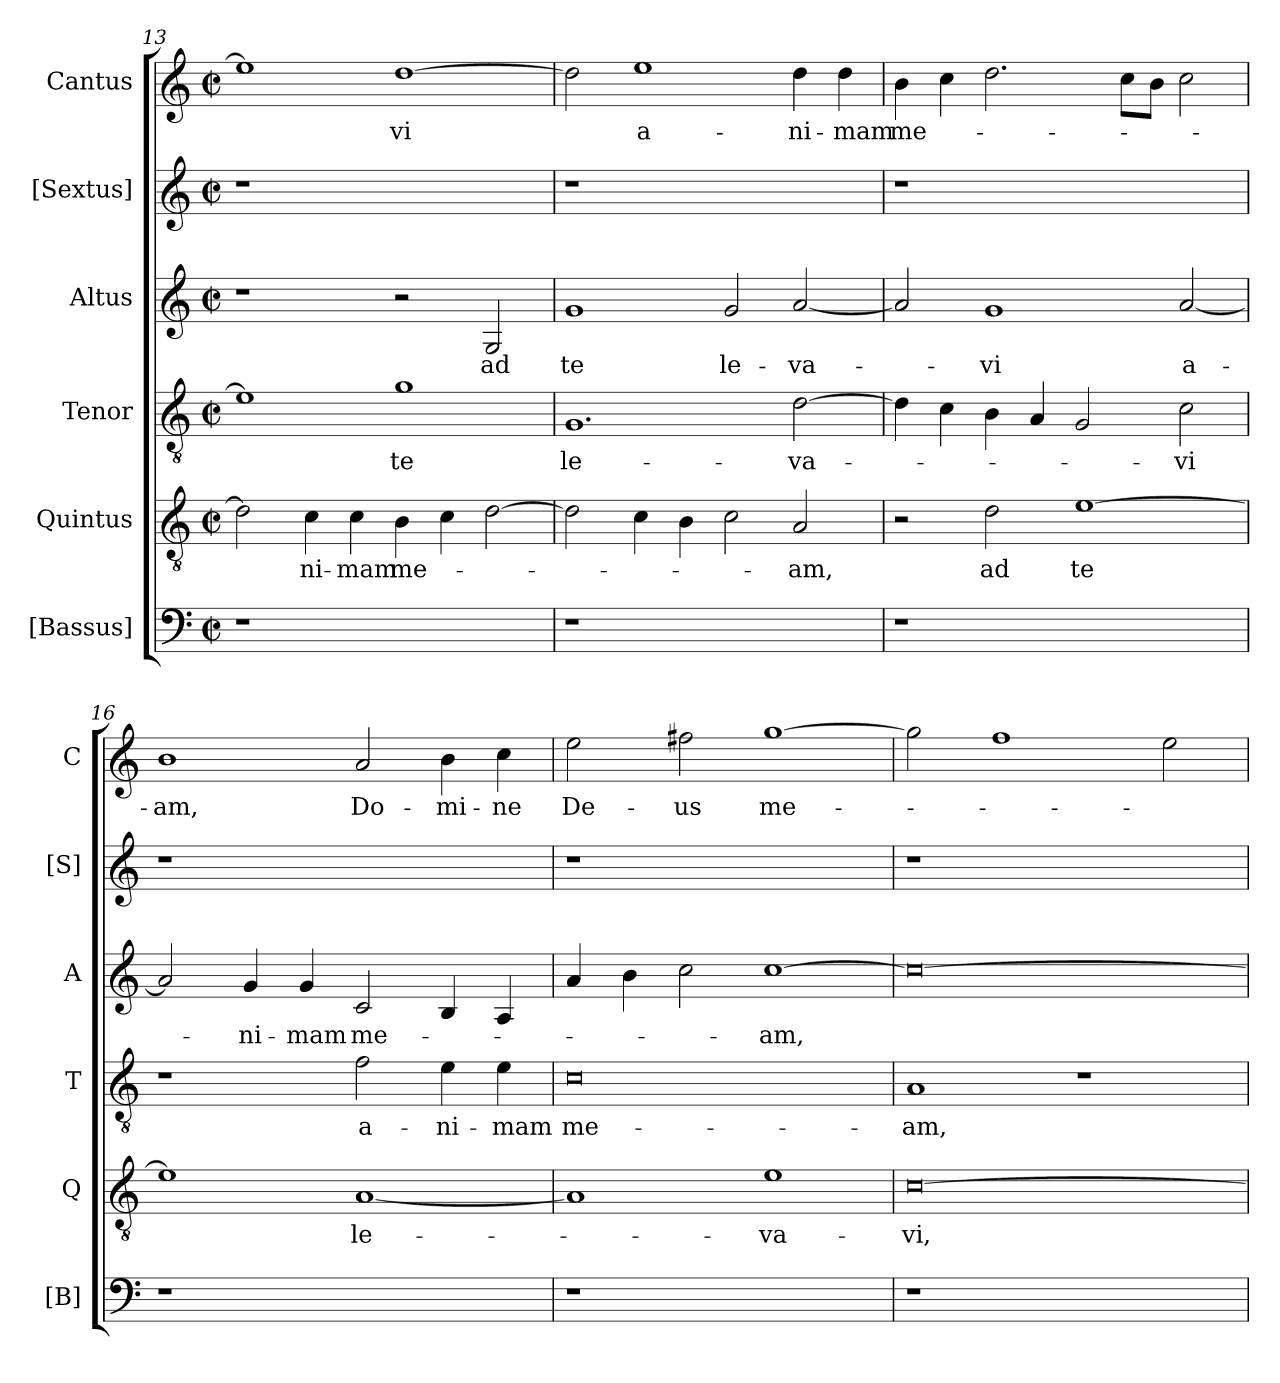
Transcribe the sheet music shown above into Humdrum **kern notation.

**kern	**kern	**text	**kern	**text	**kern	**text	**kern	**kern	**text
*part6	*part5	*part5	*part4	*part4	*part3	*part3	*part2	*part1	*part1
*staff6	*staff5	*staff5	*staff4	*staff4	*staff3	*staff3	*staff2	*staff1	*staff1
*I"[Bassus]	*I"Quintus	*	*I"Tenor	*	*I"Altus	*	*I"[Sextus]	*I"Cantus	*
*I'[B]	*I'Q	*	*I'T	*	*I'A	*	*I'[S]	*I'C	*
*clefF4	*clefGv2	*	*clefGv2	*	*clefG2	*	*clefG2	*clefG2	*
*k[]	*k[]	*	*k[]	*	*k[]	*	*k[]	*k[]	*
*C:	*C:	*	*C:	*	*C:	*	*C:	*C:	*
*M2/2	*M2/2	*	*M2/2	*	*M2/2	*	*M2/2	*M2/2	*
*met(c|)	*met(c|)	*	*met(c|)	*	*met(c|)	*	*met(c|)	*met(c|)	*
=13	=13	=13	=13	=13	=13	=13	=13	=13	=13
1r	2d\]	.	1e\]	.	1r	.	1r	1ee\]	.
.	4c\	-ni-	.	.	.	.	.	.	.
.	4c\	-mam	.	.	.	.	.	.	.
1ryy	4B\	me-	1g\	te	2r	.	1ryy	[1dd\	-vi
.	4c\	.	.	.	.	.	.	.	.
.	[2d\	.	.	.	2G/	ad	.	.	.
=14	=14	=14	=14	=14	=14	=14	=14	=14	=14
1r	2d\]	.	1.G/	le-	1g/	te	1r	2dd\]	.
.	4c\	.	.	.	.	.	.	1ee\	a-
.	4B\	.	.	.	.	.	.	.	.
1ryy	2c\	.	.	.	2g/	le-	1ryy	.	.
.	2A/	-am,	[2d\	-va-	[2a/	-va-	.	4dd\	-ni-
.	.	.	.	.	.	.	.	4dd\	-mam
=15	=15	=15	=15	=15	=15	=15	=15	=15	=15
1r	2r	.	4d\]	.	2a/]	.	1r	4b\	me-
.	.	.	4c\	.	.	.	.	4cc\	.
.	2d\	ad	4B\	.	1g/	-vi	.	2.dd\	.
.	.	.	4A/	.	.	.	.	.	.
1ryy	[1e\	te	2G/	.	.	.	1ryy	.	.
.	.	.	.	.	.	.	.	8cc\L	.
.	.	.	.	.	.	.	.	8b\J	.
.	.	.	2c\	-vi	[2a/	a-	.	2cc\	.
=16	=16	=16	=16	=16	=16	=16	=16	=16	=16
1r	1e\]	.	1r	.	2a/]	.	1r	1b\	-am,
.	.	.	.	.	4g/	-ni-	.	.	.
.	.	.	.	.	4g/	-mam	.	.	.
1ryy	[1A/	le-	2f\	a-	2c/	me-	1ryy	2a/	Do-
.	.	.	4e\	-ni-	4B/	.	.	4b\	-mi-
.	.	.	4e\	-mam	4A/	.	.	4cc\	-ne
=17	=17	=17	=17	=17	=17	=17	=17	=17	=17
1r	1A/]	.	0c\	me-	4a/	.	1r	2ee\	De-
.	.	.	.	.	4b\	.	.	.	.
.	.	.	.	.	2cc\	.	.	2ff#X\	-us
1ryy	1e\	-va-	.	.	[1cc\	-am,	1ryy	[1gg\	me-
=18	=18	=18	=18	=18	=18	=18	=18	=18	=18
1r	[0c\	-vi,	1A/	-am,	0cc\_	.	1r	2gg\]	.
.	.	.	.	.	.	.	.	1ff\	.
1ryy	.	.	1r	.	.	.	1ryy	.	.
.	.	.	.	.	.	.	.	2ee\	.
=	=	=	=	=	=	=	=	=	=
*-	*-	*-	*-	*-	*-	*-	*-	*-	*-
